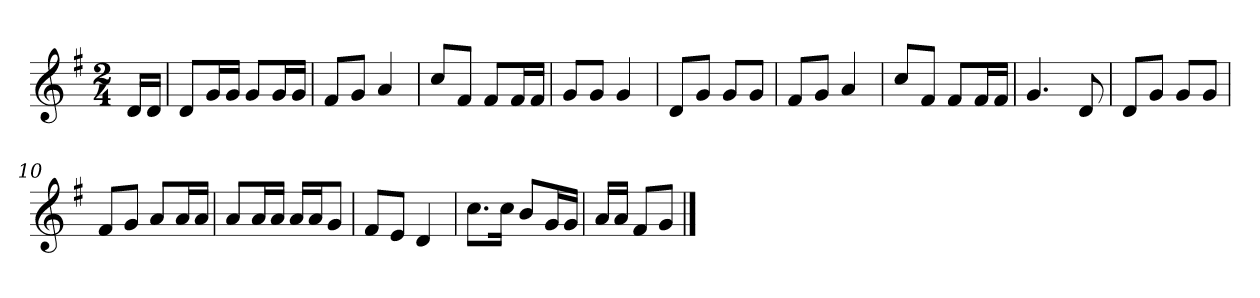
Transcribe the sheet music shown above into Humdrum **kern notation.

**kern
*part1
*staff1
*k[f#]
*M2/4
*MM120
=
16dLL
16dJJ
=1
8dL
16gL
16gJJ
8gL
16gL
16gJJ
=2
8f#L
8gJ
4a
=3
8ccL
8f#J
8f#L
16f#L
16f#JJ
=4
8gL
8gJ
4g
=5
8dL
8gJ
8gL
8gJ
=6
8f#L
8gJ
4a
=7
8ccL
8f#J
8f#L
16f#L
16f#JJ
=8
4.g
8d
=9
8dL
8gJ
8gL
8gJ
=10
8f#L
8gJ
8aL
16aL
16aJJ
=11
8aL
16aL
16aJJ
16aLL
16aJ
8gJ
=12
8f#L
8eJ
4d
=13
8.ccL
16ccJk
8bL
16gL
16gJJ
=14
16aLL
16aJJ
8f#L
8gJ
==
*-
